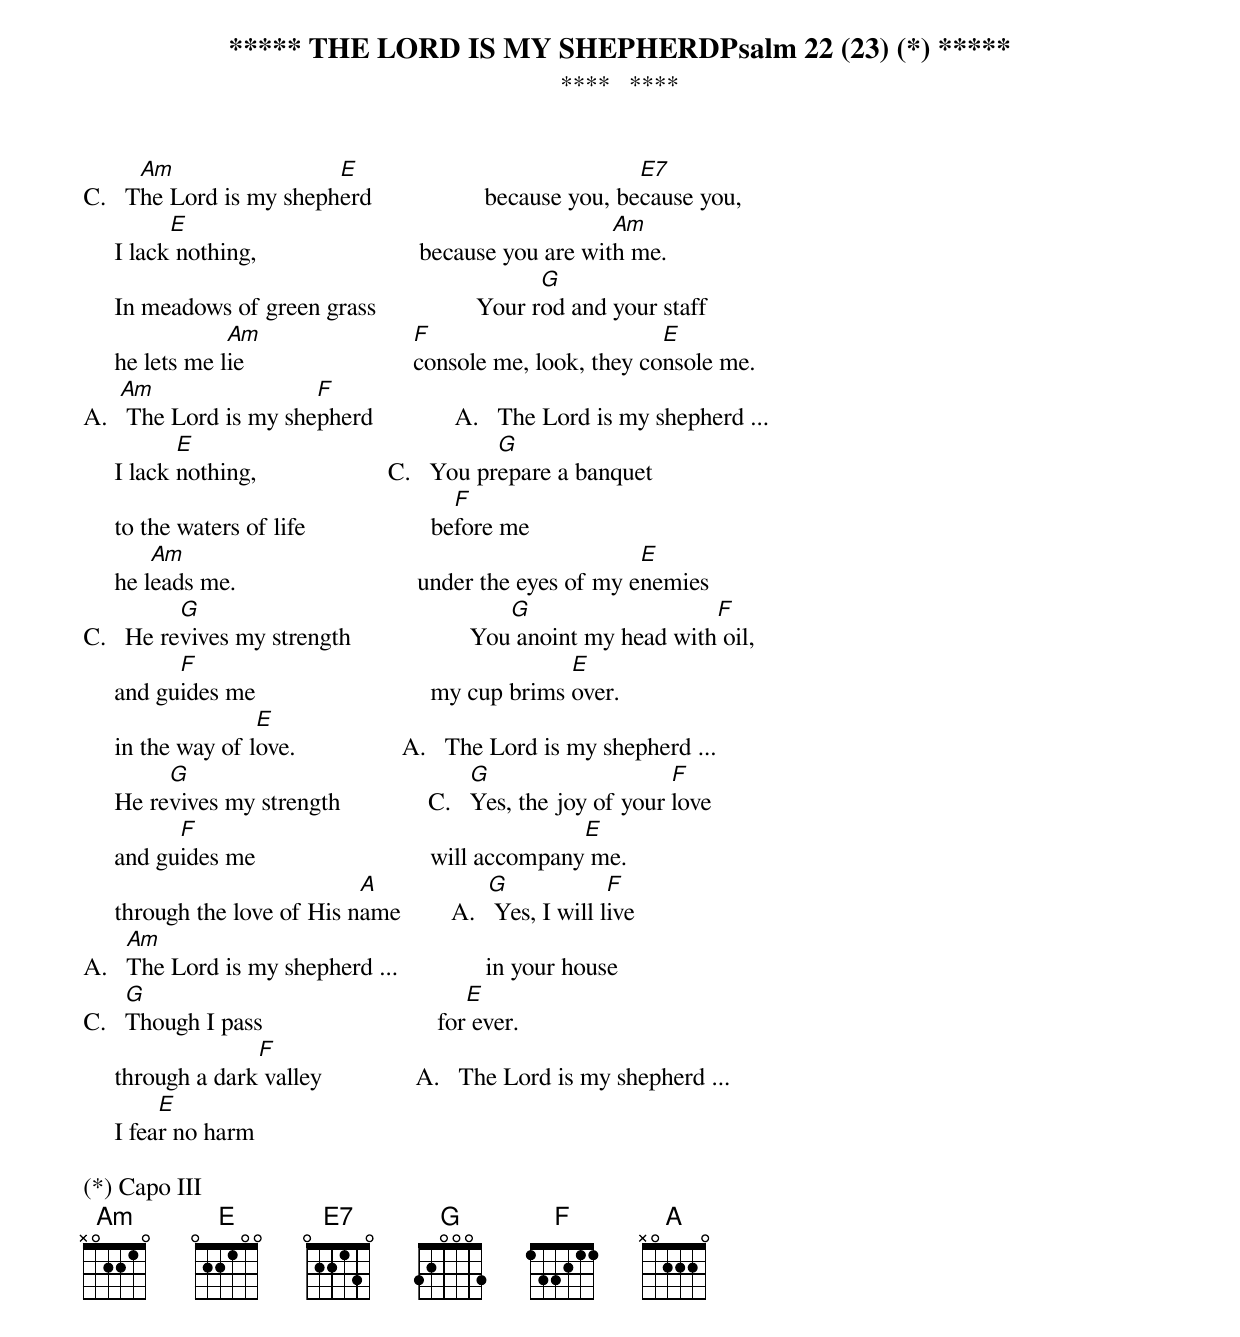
***** THE LORD IS MY SHEPHERDPsalm 22 (23) (*) *****
****   ****
      Am                 E                                   E7
C.   The Lord is my shepherd                  because you, because you,
           E                                                     Am
     I lack nothing,                          because you are with me.
                                                    G
     In meadows of green grass                Your rod and your staff
                 Am                           F                        E
     he lets me lie                           console me, look, they console me.
    Am                 F
A.   The Lord is my shepherd             A.   The Lord is my shepherd ...
            E                                       G
     I lack nothing,                     C.   You prepare a banquet
                                                F
     to the waters of life                    before me
         Am                                                         E
     he leads me.                             under the eyes of my enemies
          G                                      G                   F
C.   He revives my strength                   You anoint my head with oil,
           F                                               E
     and guides me                            my cup brims over.
                    E
     in the way of love.                 A.   The Lord is my shepherd ...
          G                                   G                    F
     He revives my strength              C.   Yes, the joy of your love
           F                                                E
     and guides me                            will accompany me.
                              A              G             F
     through the love of His name        A.   Yes, I will live
     Am
A.   The Lord is my shepherd ...              in your house
     G                                           E
C.   Though I pass                            for ever.
                   F
     through a dark valley               A.   The Lord is my shepherd ...
          E
     I fear no harm

(*) Capo III
